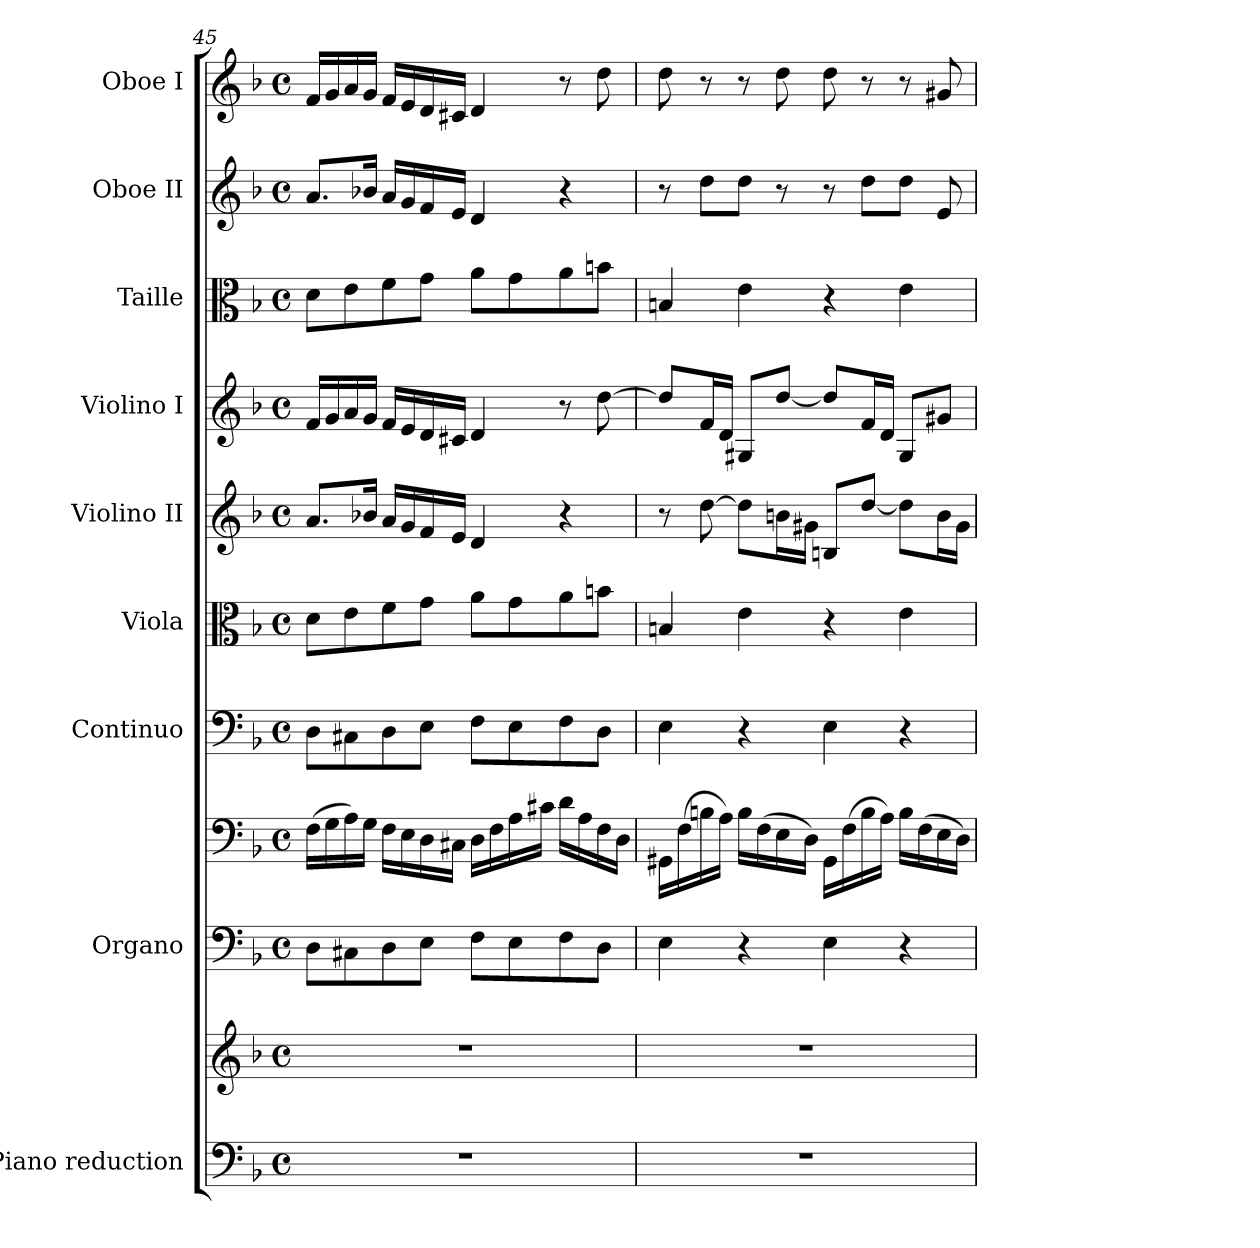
**kern	**kern	**kern	**kern	**kern	**kern	**kern	**kern	**kern	**kern	**kern
*part9	*part9	*part8	*part8	*part7	*part6	*part5	*part4	*part3	*part2	*part1
*staff11	*staff10	*staff9	*staff8	*staff7	*staff6	*staff5	*staff4	*staff3	*staff2	*staff1
*I"Piano reduction	*	*I"Organo	*	*I"Continuo	*I"Viola	*I"Violino II	*I"Violino I	*I"Taille	*I"Oboe II	*I"Oboe I
*I'Pno	*	*	*	*	*I'Vla	*I'Vln	*I'Vln	*	*I'Ob	*I'Ob
*clefF4	*clefG2	*clefF4	*clefF4	*clefF4	*clefC3	*clefG2	*clefG2	*clefC3	*clefG2	*clefG2
*k[b-]	*k[b-]	*k[b-]	*k[b-]	*k[b-]	*k[b-]	*k[b-]	*k[b-]	*k[b-]	*k[b-]	*k[b-]
*M4/4	*M4/4	*M4/4	*M4/4	*M4/4	*M4/4	*M4/4	*M4/4	*M4/4	*M4/4	*M4/4
*met(c)	*met(c)	*met(c)	*met(c)	*met(c)	*met(c)	*met(c)	*met(c)	*met(c)	*met(c)	*met(c)
=45	=45	=45	=45	=45	=45	=45	=45	=45	=45	=45
1r	1r	8D\L	(>16F\LL	8D\L	8d\L	8.a/L	16f/LL	8d\L	8.a/L	16f/LL
.	.	.	16G\	.	.	.	16g/	.	.	16g/
.	.	8C#X\	16A\)	8C#X\	8e\	.	16a/	8e\	.	16a/
.	.	.	16G\JJ	.	.	16b-X/Jk	16g/JJ	.	16b-X/Jk	16g/JJ
.	.	8D\	16F\LL	8D\	8f\	16a/LL	16f/LL	8f\	16a/LL	16f/LL
.	.	.	16E\	.	.	16g/	16e/	.	16g/	16e/
.	.	8E\J	16D\	8E\J	8g\J	16f/	16d/	8g\J	16f/	16d/
.	.	.	16C#X\JJ	.	.	16e/JJ	16c#X/JJ	.	16e/JJ	16c#X/JJ
.	.	8F\L	16D\LL	8F\L	8a\L	4d/	4d/	8a\L	4d/	4d/
.	.	.	16F\	.	.	.	.	.	.	.
.	.	8E\	16A\	8E\	8g\	.	.	8g\	.	.
.	.	.	16c#X\JJ	.	.	.	.	.	.	.
.	.	8F\	16d\LL	8F\	8a\	4r	8r	8a\	4r	8r
.	.	.	16A\	.	.	.	.	.	.	.
.	.	8D\J	16F\	8D\J	8bn\J	.	[8dd\	8bn\J	.	8dd\
.	.	.	16D\JJ	.	.	.	.	.	.	.
=46	=46	=46	=46	=46	=46	=46	=46	=46	=46	=46
1r	1r	4E\	16GG#X\LL	4E\	4Bn/	8r	8dd/L]	4Bn/	8r	8dd\
.	.	.	(>16F\	.	.	.	.	.	.	.
.	.	.	16Bn\	.	.	[8dd\	16f/L	.	8dd\L	8r
.	.	.	16A\JJ)	.	.	.	16d/JJ	.	.	.
.	.	4r	16B\LL	4r	4e\	8dd\L]	8G#X/L	4e\	8dd\J	8r
.	.	.	(>16F\	.	.	.	.	.	.	.
.	.	.	16E\	.	.	16bn\L	[8dd/J	.	8r	8dd\
.	.	.	16D\JJ)	.	.	16g#X\JJ	.	.	.	.
.	.	4E\	16GG#\LL	4E\	4r	8Bn/L	8dd/L]	4r	8r	8dd\
.	.	.	(>16F\	.	.	.	.	.	.	.
.	.	.	16B\	.	.	[8dd/J	16f/L	.	8dd\L	8r
.	.	.	16A\JJ)	.	.	.	16d/JJ	.	.	.
.	.	4r	16B\LL	4r	4e\	8dd\L]	8G#/L	4e\	8dd\J	8r
.	.	.	(>16F\	.	.	.	.	.	.	.
.	.	.	16E\	.	.	16b\L	8g#X/J	.	8e/	8g#X/
.	.	.	16D\JJ)	.	.	16g#\JJ	.	.	.	.
=	=	=	=	=	=	=	=	=	=	=
*-	*-	*-	*-	*-	*-	*-	*-	*-	*-	*-
